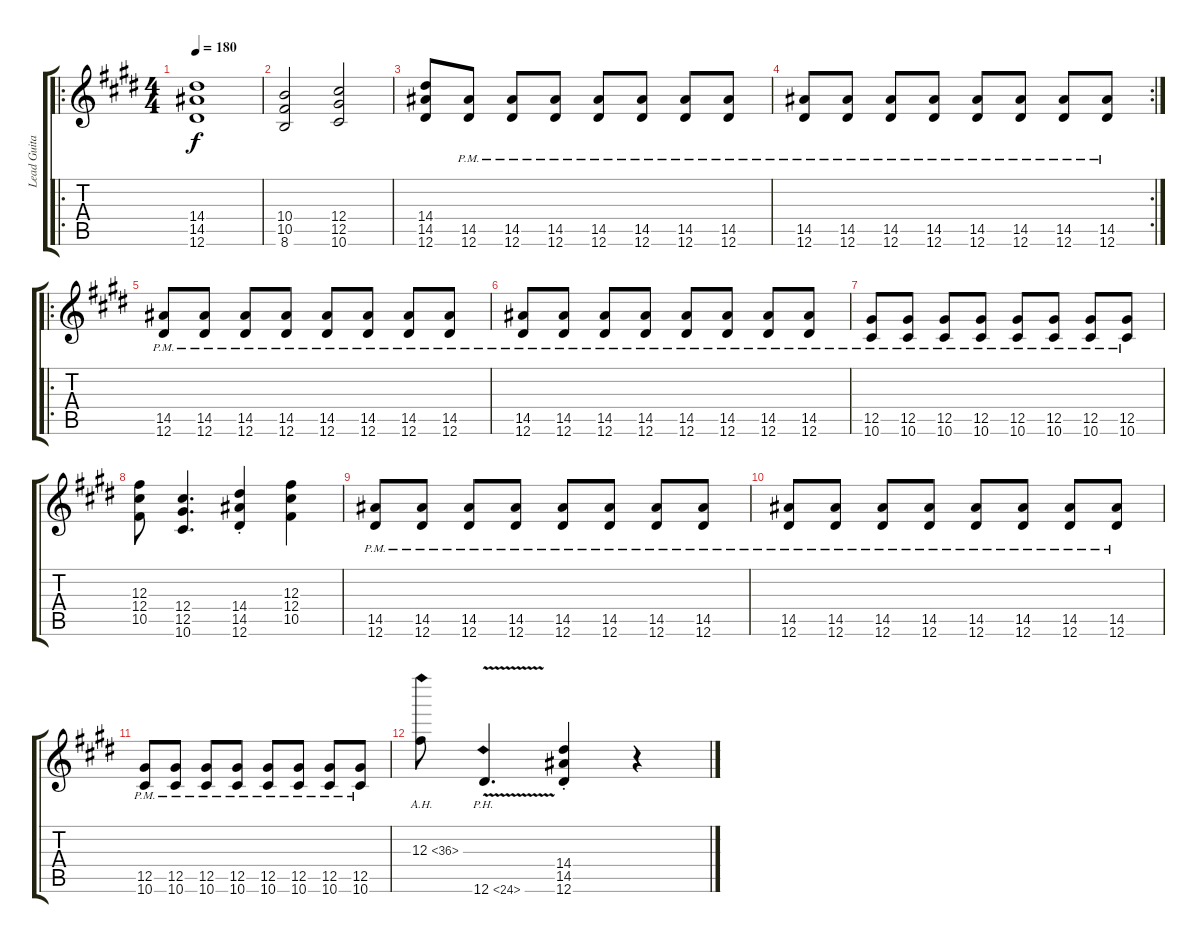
\track ("Lead Guitar" "Lead Guita") {instrument distortionguitar}
\staff {score tabs}
\tuning (Eb4 Bb3 Gb3 Db3 Ab2 Eb2) {hide}
\ro
\ts (4 4)
\tempo 180
\clef g2
\ks e
(14.4 14.5 12.6).1{dy f} |
(10.4 10.5 8.6).2 (12.4 12.5 10.6).2 |
(14.4 14.5 12.6).8 (14.5{pm} 12.6{pm}).8 (14.5{pm} 12.6{pm}).8 (14.5{pm} 12.6{pm}).8 (14.5{pm} 12.6{pm}).8 (14.5{pm} 12.6{pm}).8 (14.5{pm} 12.6{pm}).8 (14.5{pm} 12.6{pm}).8 |
\rc 2
(14.5{pm} 12.6{pm}).8 (14.5{pm} 12.6{pm}).8 (14.5{pm} 12.6{pm}).8 (14.5{pm} 12.6{pm}).8 (14.5{pm} 12.6{pm}).8 (14.5{pm} 12.6{pm}).8 (14.5{pm} 12.6{pm}).8 (14.5{pm} 12.6{pm}).8 |
\ro
(14.5{pm} 12.6{pm}).8 (14.5{pm} 12.6{pm}).8 (14.5{pm} 12.6{pm}).8 (14.5{pm} 12.6{pm}).8 (14.5{pm} 12.6{pm}).8 (14.5{pm} 12.6{pm}).8 (14.5{pm} 12.6{pm}).8 (14.5{pm} 12.6{pm}).8 |
(14.5{pm} 12.6{pm}).8 (14.5{pm} 12.6{pm}).8 (14.5{pm} 12.6{pm}).8 (14.5{pm} 12.6{pm}).8 (14.5{pm} 12.6{pm}).8 (14.5{pm} 12.6{pm}).8 (14.5{pm} 12.6{pm}).8 (14.5{pm} 12.6{pm}).8 |
(12.5{pm} 10.6{pm}).8 (12.5{pm} 10.6{pm}).8 (12.5{pm} 10.6{pm}).8 (12.5{pm} 10.6{pm}).8 (12.5{pm} 10.6{pm}).8 (12.5{pm} 10.6{pm}).8 (12.5{pm} 10.6{pm}).8 (12.5{pm} 10.6{pm}).8 |
(12.3 12.4 10.5).8 (12.4 12.5 10.6).4{d} (14.4{st} 14.5{st} 12.6{st}).4 (12.3 12.4 10.5).4 |
(14.5{pm} 12.6{pm}).8 (14.5{pm} 12.6{pm}).8 (14.5{pm} 12.6{pm}).8 (14.5{pm} 12.6{pm}).8 (14.5{pm} 12.6{pm}).8 (14.5{pm} 12.6{pm}).8 (14.5{pm} 12.6{pm}).8 (14.5{pm} 12.6{pm}).8 |
(14.5{pm} 12.6{pm}).8 (14.5{pm} 12.6{pm}).8 (14.5{pm} 12.6{pm}).8 (14.5{pm} 12.6{pm}).8 (14.5{pm} 12.6{pm}).8 (14.5{pm} 12.6{pm}).8 (14.5{pm} 12.6{pm}).8 (14.5{pm} 12.6{pm}).8 |
(12.5{pm} 10.6{pm}).8 (12.5{pm} 10.6{pm}).8 (12.5{pm} 10.6{pm}).8 (12.5{pm} 10.6{pm}).8 (12.5{pm} 10.6{pm}).8 (12.5{pm} 10.6{pm}).8 (12.5{pm} 10.6{pm}).8 (12.5{pm} 10.6{pm}).8 |
12.3{ah 24}.8 12.6{ph 12 v}.4{d} (14.4{st} 14.5{st} 12.6{st}).4 r.4
